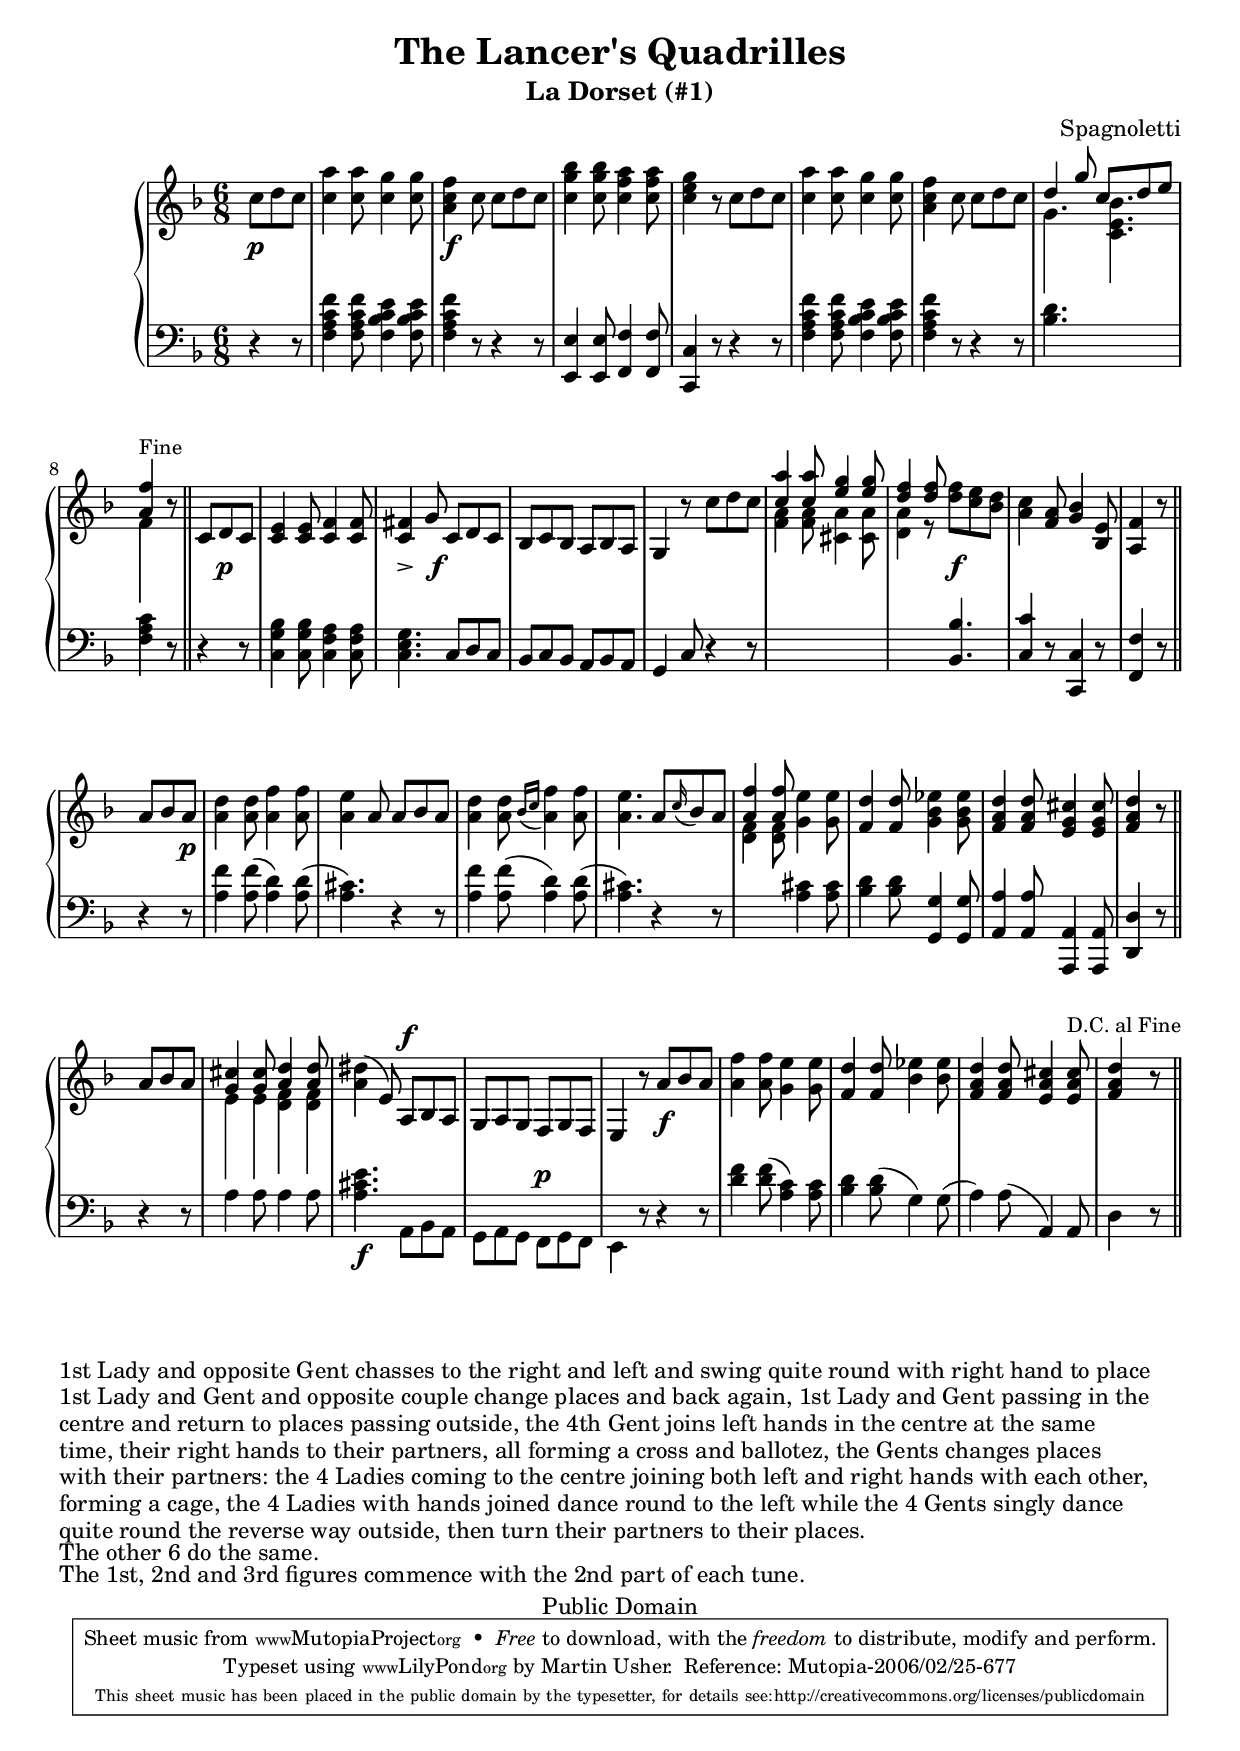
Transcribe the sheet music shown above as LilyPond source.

\header {
  title = "The Lancer's Quadrilles"
  subtitle = "La Dorset (#1)"
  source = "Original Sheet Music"
  composer = "Spagnoletti"
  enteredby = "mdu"
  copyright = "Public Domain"

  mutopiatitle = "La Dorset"
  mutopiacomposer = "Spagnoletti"
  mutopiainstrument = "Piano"
  date = "c1860"
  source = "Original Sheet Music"
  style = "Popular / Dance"
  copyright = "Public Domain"
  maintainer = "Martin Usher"
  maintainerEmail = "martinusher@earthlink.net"
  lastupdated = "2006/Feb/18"
 
  texidoc = "This is the first of a set of six dances publised in the mid 1800s.

  The title page text reads:-
  
  'The Lancer's Quadrilles', or 'Duval (of Dublin)'s Second Set', Seventh Edition
  Containing Les Graces, Lodoiska, La Dorset, La Native & Les Lanciers with proper
  figures in French and English, as Danced at Almack's London (and at the Rotunda,
  Dublin), to which is added A New Waltz, by Sigr Spagnoletti and the Stop Waltz,
  respectfully dedicated to the Countess of Farnham.
  
  NB The Public are particularily cautioned against spurious Copies of this
  Work & are requested to observe that no other set can contain the whole
  of the Original Tunes but those bearing the Signature of....."

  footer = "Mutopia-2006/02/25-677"
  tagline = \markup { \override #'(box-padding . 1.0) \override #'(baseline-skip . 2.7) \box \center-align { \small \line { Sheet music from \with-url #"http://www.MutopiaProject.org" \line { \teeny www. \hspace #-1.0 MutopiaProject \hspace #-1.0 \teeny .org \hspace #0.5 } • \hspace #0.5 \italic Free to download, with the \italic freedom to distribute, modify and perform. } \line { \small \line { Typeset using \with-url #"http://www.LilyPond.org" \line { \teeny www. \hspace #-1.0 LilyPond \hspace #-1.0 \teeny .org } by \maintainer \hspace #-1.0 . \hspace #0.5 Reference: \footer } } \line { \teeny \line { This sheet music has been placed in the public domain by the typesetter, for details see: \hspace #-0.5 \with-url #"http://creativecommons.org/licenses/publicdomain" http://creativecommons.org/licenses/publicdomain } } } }
}

\version "2.6.0"

stemExtend = \once \override Stem #'length = #15
noFlag = \once \override Stem #'flag-style = #'no-flag

PianoRH = \relative c'' {
	\clef treble
	\key f \major
	\time 6/8
	
	\partial 4. c8 d c 					|
	< c a' >4 < c a' >8 < c g' >4 <c g' >8			|
	< a c f >4 c8 c d c					|
	< c g' bes >4 < c g' bes >8 < c f a >4 < c f a > 8	|
	< c e g >4 r8 c d c					|
	< c a' >4 < c a' >8 < c g' >4 < c g' >8			|
	< a c f >4 c8 c d c					|
	<< \stemDown { \stemExtend g4. \stemExtend < c, e bes' >4. } \\
		\stemUp { d'4 g8 c, d e } >>			|
	
	<< \stemUp < a, f' >4^\markup { \small "Fine" } \\
		\stemDown \stemExtend f4 >> r8
		\bar "||"
		c8 d c						|
	< c e >4 < c e >8 < c f >4 < c f >8			|
	< c fis >4 g'8 c, d c 					|
	bes c bes a bes a					|
	g4 r8 c' d c						|	
	<< \stemUp { < c a' >4 < c a' >8 < e g >4 < e g >8 } \\
	\stemDown { < f, a >4 < f a >8 < cis a' >4 < cis a' >8 } >> |
	<< \stemUp { < d' f >4 < d f >8 } \\
		{ \stemDown < d, a' >4 r8 } >>
		< d' f > < c e > < bes d >			|	
	< a c >4 < f a >8 < g bes >4 < bes, e >8		|
	
	< a f' >4 r8
		\bar "||"
		a'8 bes a					|
	< a d >4 < a d >8 < a f' >4 < a f' >8 			|
	< a e' >4 a8 a bes a					|
	< a d >4 < a d >8
		\appoggiatura { bes16[ c] } < a f' >4 < a f' >8	|
	< a e' >4. a8 \appoggiatura c16 bes8 a			|
	<< \stemUp { < a f' >4 < a f' >8 } \\
		\stemDown { < d, f >4 < d f >8 } >>
		< g e' >4 < g e' >8				|
	< f d' >4 < f d' >8 < g bes ees >4 < g bes ees >8	|
	< f a d >4 < f a d >8 < e g cis >4 < e g cis >8		|
	< f a d >4 r8
		\bar "||"
		a8 bes a					|
		
		<< \stemUp { < g cis >4 < g cis >8 < a d >4 < a d >8 } \\
		\stemDown { \stemExtend e4 \stemExtend \noFlag e8
		\stemExtend < d f >4 \stemExtend \noFlag < d f >8 } >>	|
	< a' dis >4( e8) a,8^\f bes a				|
	g a g f g f						|
	e4 r8 a' bes a						|
	< a f' >4 < a f' >8 < g e' >4 < g e' >8			|
	< f d' >4 < f d' >8 < bes ees >4 < bes ees >8		|
	< f a d >4 < f a d >8 < e a cis >4
		< e a cis >8^\markup { \small "D.C. al Fine" }	|
	< f a d >4 r8 \bar "||"
}

PianoLH = \relative c {
	\clef bass
	\key f \major
	\time 6/8
	
	\partial 4. r4 r8					|
	< f a c f >4 < f a c f >8
		< f bes c e >4 < f bes c e >8			|
	< f a c f >4 r8 r4 r8					|
	< e, e' >4 < e e' >8 < f f'>4 < f f' >8			|
	< c c' >4 r8 r4 r8					|
	< f' a c f >4  < f a c f >8
		< f bes c e >4 < f bes c e >8			|
	< f a c f >4 r8 r4 r8					|
	\stemDown < bes d >4. s4.				|
	
	< f a c >4 r8
		\bar "||"
		r4 r8						|
	< c g' bes >4 < c g' bes >8 < c f a >4 < c f a >8	|
	< c e g >4. \stemUp c8 d c 				|
	bes c bes a bes a					|
	g4 c8 r4 r8						|
	s2.							|
	s4. < bes bes' >4.					|
	< c c' >4 r8 < c, c' >4 r8				|
	
	< f f' >4 r8
		\bar "||"
		r4 r8						|
	\stemDown < a' f' >4 < a f' >8( < a d >4) < a d >8(	|
	< a cis >4.) r4 r8 					|
	< a f' >4 < a f' >8( < a d >4) < a d >8(		|
	< a cis >4.) r4 r8 					|
	s4. < a cis >4 < a cis >8				|
	< bes d >4 < bes d >8 \stemUp < g, g' >4 < g g' >8	|
	< a a' >4 < a a' >8 < a, a' >4 < a a' >8		|
	< d d' >4 r8
		\bar "||"
		r4 r8						|
		
	\stemDown a''4 a8 a4 a8					|
	< a cis e >4._\f a,8 bes a				|
	g a g f^\p g f						|
	e4 r8 r4 r8						|
	\stemDown < d'' f >4 < d f >8( < a c >4) < a c >8	|
	< bes d >4 < bes d >8( g4) g8(				|
	a4) a8( \stemUp a,4) a8 \stemDown d4 r8 \bar "||"				
}

dynamics = {
	\partial 4. s4\p s8					|
	s2.							|
	s2.\f							|
	s2.							|
	s2.							|
	s2.							|
	s2.							|
	s2.							|
	
	s4 s8
	%%	\bar "||"
		s8 s4\p						|
	s2.							|
	s4-> s8\f s4.						|
	s2.							|
	s2.							|
	s2.							|
	s4. s4.\f						|
	s2.							|	
	s4.
	%%	\bar "||"
		s4 s8\p						|
	s2.							|
	s2.							|
	s2.							|
	s2.							|
	s2.							|
	s2.							|
	s2.							|
	s4.
	%%	\bar "||"
		s4.						|
		
	s2.							|
	s2.							|
	s4. s4. %%{ \p	%%}					|
	s4.	s4.\f						|
	s2.							|
	s2.							|
	s2. s4.							
}

\paper {
  betweensystempadding = #1
  raggedbottom=##f
  raggedlastbottom=##f
}

\book {
  \score {
       \new PianoStaff \with {
         \override VerticalAlignment #'forced-distance = #5
       } <<
		\context Staff=upper \PianoRH
		\context Dynamics = dynamics \dynamics
		\context Staff=lower \PianoLH
		>>
  
	\midi {
		\context {
			\type "Performer_group_performer"
			\name Dynamics
			\consists "Piano_pedal_performer"
		}
		\tempo 4=168
		\context {
			\PianoStaff
			\accepts Dynamics
		}
	}
	
   \layout {
         \context {
           \type "Engraver_group_engraver"
           \name Dynamics
           \alias Voice % So that \cresc works, for example.
           \consists "Output_property_engraver"
     
           minimumVerticalExtent = #'(-1 . 1)
     
           \consists "Script_engraver"
           \consists "Dynamic_engraver"
           \consists "Text_engraver"
     
           \override TextScript #'font-size = #2
           \override TextScript #'font-shape = #'italic
           \override DynamicText #'extra-offset = #'(0 . 2.5)
           \override Hairpin #'extra-offset = #'(0 . 2.5)
     
           \consists "Skip_event_swallow_translator"
     
           \consists "Axis_group_engraver"      
         }
         
         \context {
           \PianoStaff
           \accepts Dynamics
           \override VerticalAlignment #'forced-distance = #7
         }         
       }
	}
	
\markup { "1st Lady and opposite Gent chasses to the right and left and swing quite round with right hand to place" }
\markup { "1st Lady and Gent and opposite couple change places and back again, 1st Lady and Gent passing in the" }
\markup { "centre and return to places passing outside, the 4th Gent joins left hands in the centre at the same" }
\markup { "time, their right hands to their partners, all forming a cross and ballotez, the Gents changes places" }
\markup { "with their partners: the 4 Ladies coming to the centre joining both left and right hands with each other," }
\markup { "forming a cage, the 4 Ladies with hands joined dance round to the left while the 4 Gents singly dance" }
\markup { "quite round the reverse way outside, then turn their partners to their places." }
\markup { "" }
\markup { "The other 6 do the same." }
\markup { "" }
\markup { "The 1st, 2nd and 3rd figures commence with the 2nd part of each tune." }
}

